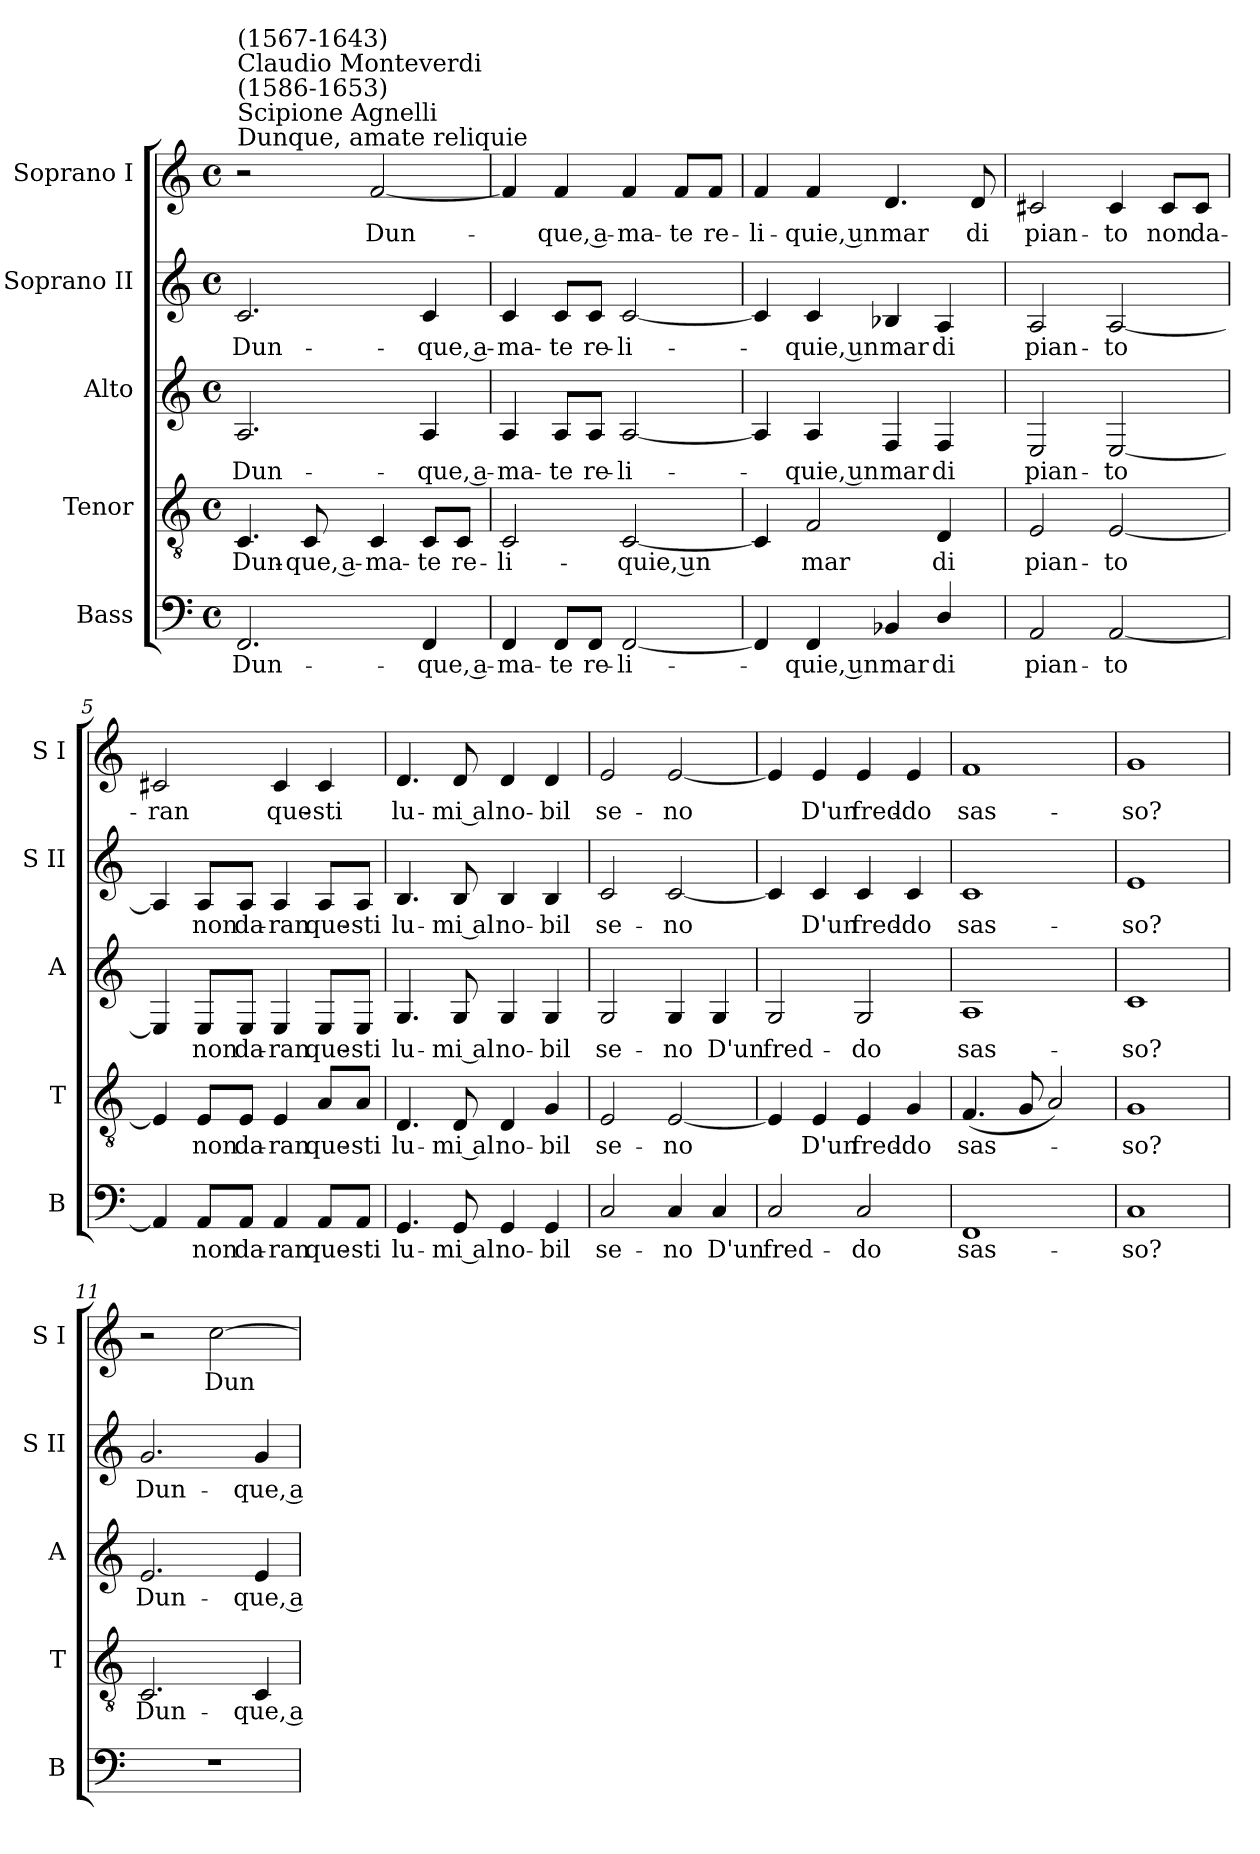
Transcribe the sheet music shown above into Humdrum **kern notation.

**kern	**text	**kern	**text	**kern	**text	**kern	**text	**kern	**text
*part5	*part5	*part4	*part4	*part3	*part3	*part2	*part2	*part1	*part1
*staff5	*staff5	*staff4	*staff4	*staff3	*staff3	*staff2	*staff2	*staff1	*staff1
*I"Bass	*	*I"Tenor	*	*I"Alto	*	*I"Soprano II	*	*I"Soprano I	*
*I'B	*	*I'T	*	*I'A	*	*I'S II	*	*I'S I	*
*clefF4	*	*clefGv2	*	*clefG2	*	*clefG2	*	*clefG2	*
*k[]	*	*k[]	*	*k[]	*	*k[]	*	*k[]	*
*M4/4	*	*M4/4	*	*M4/4	*	*M4/4	*	*M4/4	*
*met(c)	*	*met(c)	*	*met(c)	*	*met(c)	*	*met(c)	*
*MM90	*	*MM90	*	*MM90	*	*MM90	*	*MM90	*
=1	=1	=1	=1	=1	=1	=1	=1	=1	=1
!	!	!	!	!	!	!	!	!LO:TX:a:t=Dunque, amate reliquie	!
!	!	!	!	!	!	!	!	!LO:TX:a:t=Scipione Agnelli	!
!	!	!	!	!	!	!	!	!LO:TX:a:t=(1586-1653)	!
!	!	!	!	!	!	!	!	!LO:TX:a:t=Claudio Monteverdi	!
!	!	!	!	!	!	!	!	!LO:TX:a:t=(1567-1643)	!
!	!LO:LY:b	!	!LO:LY:b	!	!LO:LY:b	!	!LO:LY:b	!	!
2.FF/	Dun-	4.C/	Dun-	2.A/	Dun-	2.c/	Dun-	2r	.
!	!	!	!LO:LY:b	!	!	!	!	!	!
.	.	8C/	-que, a-	.	.	.	.	.	.
!	!	!	!LO:LY:b	!	!	!	!	!	!LO:LY:b
.	.	4C/	-ma-	.	.	.	.	[2f/	Dun-
!	!LO:LY:b	!	!LO:LY:b	!	!LO:LY:b	!	!LO:LY:b	!	!
4FF/	-que, a-	8C/L	-te	4A/	-que, a-	4c/	-que, a-	.	.
!	!	!	!LO:LY:b	!	!	!	!	!	!
.	.	8C/J	re-	.	.	.	.	.	.
=2	=2	=2	=2	=2	=2	=2	=2	=2	=2
!	!LO:LY:b	!	!LO:LY:b	!	!LO:LY:b	!	!LO:LY:b	!	!
4FF/	-ma-	2C/	-li-	4A/	-ma-	4c/	-ma-	4f/]	.
!	!LO:LY:b	!	!	!	!LO:LY:b	!	!LO:LY:b	!	!LO:LY:b
8FF/L	-te	.	.	8A/L	-te	8c/L	-te	4f/	que, a-
!	!LO:LY:b	!	!	!	!LO:LY:b	!	!LO:LY:b	!	!
8FF/J	re-	.	.	8A/J	re-	8c/J	re-	.	.
!	!LO:LY:b	!	!LO:LY:b	!	!LO:LY:b	!	!LO:LY:b	!	!LO:LY:b
[2FF/	-li-	[2C/	-quie, un	[2A/	-li-	[2c/	-li-	4f/	-ma-
!	!	!	!	!	!	!	!	!	!LO:LY:b
.	.	.	.	.	.	.	.	8f/L	-te
!	!	!	!	!	!	!	!	!	!LO:LY:b
.	.	.	.	.	.	.	.	8f/J	re-
=3	=3	=3	=3	=3	=3	=3	=3	=3	=3
!	!	!	!	!	!	!	!	!	!LO:LY:b
4FF/]	.	4C/]	.	4A/]	.	4c/]	.	4f/	-li-
!	!LO:LY:b	!	!LO:LY:b	!	!LO:LY:b	!	!LO:LY:b	!	!LO:LY:b
4FF/	quie, un	2F/	mar	4A/	quie, un	4c/	quie, un	4f/	-quie, un
!	!LO:LY:b	!	!	!	!LO:LY:b	!	!LO:LY:b	!	!LO:LY:b
4BB-X/	mar	.	.	4F/	mar	4B-X/	mar	4.d/	mar
!	!LO:LY:b	!	!LO:LY:b	!	!LO:LY:b	!	!LO:LY:b	!	!
4D/	di	4D/	di	4F/	di	4A/	di	.	.
!	!	!	!	!	!	!	!	!	!LO:LY:b
.	.	.	.	.	.	.	.	8d/	di
=4	=4	=4	=4	=4	=4	=4	=4	=4	=4
!	!LO:LY:b	!	!LO:LY:b	!	!LO:LY:b	!	!LO:LY:b	!	!LO:LY:b
2AA/	pian-	2E/	pian-	2E/	pian-	2A/	pian-	2c#X/	pian-
!	!LO:LY:b	!	!LO:LY:b	!	!LO:LY:b	!	!LO:LY:b	!	!LO:LY:b
[2AA/	-to	[2E/	-to	[2E/	-to	[2A/	-to	4c#/	-to
!	!	!	!	!	!	!	!	!	!LO:LY:b
.	.	.	.	.	.	.	.	8c#/L	non
!	!	!	!	!	!	!	!	!	!LO:LY:b
.	.	.	.	.	.	.	.	8c#/J	da-
!!LO:LB:g=z
=5	=5	=5	=5	=5	=5	=5	=5	=5	=5
!	!	!	!	!	!	!	!	!	!LO:LY:b
4AA/]	.	4E/]	.	4E/]	.	4A/]	.	2c#X/	-ran
!	!LO:LY:b	!	!LO:LY:b	!	!LO:LY:b	!	!LO:LY:b	!	!
8AA/L	non	8E/L	non	8E/L	non	8A/L	non	.	.
!	!LO:LY:b	!	!LO:LY:b	!	!LO:LY:b	!	!LO:LY:b	!	!
8AA/J	da-	8E/J	da-	8E/J	da-	8A/J	da-	.	.
!	!LO:LY:b	!	!LO:LY:b	!	!LO:LY:b	!	!LO:LY:b	!	!LO:LY:b
4AA/	-ran	4E/	-ran	4E/	-ran	4A/	-ran	4c#/	que-
!	!LO:LY:b	!	!LO:LY:b	!	!LO:LY:b	!	!LO:LY:b	!	!LO:LY:b
8AA/L	que-	8A/L	que-	8E/L	que-	8A/L	que-	4c#/	-sti
!	!LO:LY:b	!	!LO:LY:b	!	!LO:LY:b	!	!LO:LY:b	!	!
8AA/J	-sti	8A/J	-sti	8E/J	-sti	8A/J	-sti	.	.
=6	=6	=6	=6	=6	=6	=6	=6	=6	=6
!	!LO:LY:b	!	!LO:LY:b	!	!LO:LY:b	!	!LO:LY:b	!	!LO:LY:b
4.GG/	lu-	4.D/	lu-	4.G/	lu-	4.B/	lu-	4.d/	lu-
!	!LO:LY:b	!	!LO:LY:b	!	!LO:LY:b	!	!LO:LY:b	!	!LO:LY:b
8GG/	-mi al	8D/	-mi al	8G/	-mi al	8B/	-mi al	8d/	-mi al
!	!LO:LY:b	!	!LO:LY:b	!	!LO:LY:b	!	!LO:LY:b	!	!LO:LY:b
4GG/	no-	4D/	no-	4G/	no-	4B/	no-	4d/	no-
!	!LO:LY:b	!	!LO:LY:b	!	!LO:LY:b	!	!LO:LY:b	!	!LO:LY:b
4GG/	-bil	4G/	-bil	4G/	-bil	4B/	-bil	4d/	-bil
=7	=7	=7	=7	=7	=7	=7	=7	=7	=7
!	!LO:LY:b	!	!LO:LY:b	!	!LO:LY:b	!	!LO:LY:b	!	!LO:LY:b
2C/	se-	2E/	se-	2G/	se-	2c/	se-	2e/	se-
!	!LO:LY:b	!	!LO:LY:b	!	!LO:LY:b	!	!LO:LY:b	!	!LO:LY:b
4C/	-no	[2E/	-no	4G/	-no	[2c/	-no	[2e/	-no
!	!LO:LY:b	!	!	!	!LO:LY:b	!	!	!	!
4C/	D'un	.	.	4G/	D'un	.	.	.	.
=8	=8	=8	=8	=8	=8	=8	=8	=8	=8
!	!LO:LY:b	!	!	!	!LO:LY:b	!	!	!	!
2C/	fred-	4E/]	.	2G/	fred-	4c/]	.	4e/]	.
!	!	!	!LO:LY:b	!	!	!	!LO:LY:b	!	!LO:LY:b
.	.	4E/	D'un	.	.	4c/	D'un	4e/	D'un
!	!LO:LY:b	!	!LO:LY:b	!	!LO:LY:b	!	!LO:LY:b	!	!LO:LY:b
2C/	-do	4E/	fred-	2G/	-do	4c/	fred-	4e/	fred-
!	!	!	!LO:LY:b	!	!	!	!LO:LY:b	!	!LO:LY:b
.	.	4G/	-do	.	.	4c/	-do	4e/	-do
=9	=9	=9	=9	=9	=9	=9	=9	=9	=9
!	!LO:LY:b	!	!LO:LY:b	!	!LO:LY:b	!	!LO:LY:b	!	!LO:LY:b
1FF	sas-	(<4.F/	sas-	1A	sas-	1c	sas-	1f	sas-
.	.	8G/	.	.	.	.	.	.	.
.	.	2A/)	.	.	.	.	.	.	.
=10	=10	=10	=10	=10	=10	=10	=10	=10	=10
!	!LO:LY:b	!	!LO:LY:b	!	!LO:LY:b	!	!LO:LY:b	!	!LO:LY:b
1C	-so?	1G	so?	1c	-so?	1e	-so?	1g	-so?
=11	=11	=11	=11	=11	=11	=11	=11	=11	=11
!	!	!	!LO:LY:b	!	!LO:LY:b	!	!LO:LY:b	!	!
1r	.	2.C/	Dun-	2.e/	Dun-	2.g/	Dun-	2r	.
!	!	!	!	!	!	!	!	!	!LO:LY:b
.	.	.	.	.	.	.	.	[2cc\	Dun-
!	!	!	!LO:LY:b	!	!LO:LY:b	!	!LO:LY:b	!	!
.	.	4C/	-que, a-	4e/	-que, a-	4g/	-que, a-	.	.
=	=	=	=	=	=	=	=	=	=
*-	*-	*-	*-	*-	*-	*-	*-	*-	*-
